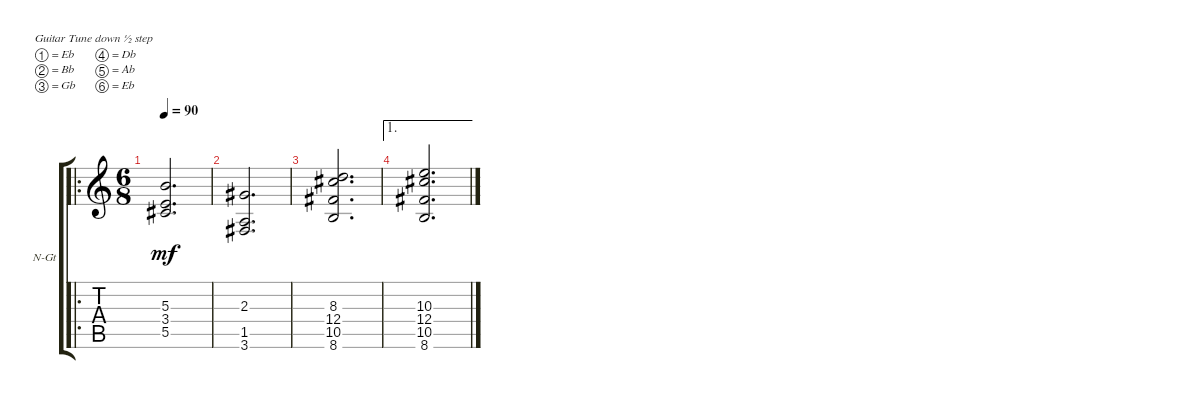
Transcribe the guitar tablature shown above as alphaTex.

\defaultSystemsLayout 4
\bracketExtendMode groupsimilarinstruments
\firstSystemTrackNameOrientation horizontal
\otherSystemsTrackNameOrientation horizontal
\track ("Nylon Guitar" "N-Gt") {instrument acousticguitarnylon}
\staff {score tabs}
\tuning (Eb4 Bb3 Gb3 Db3 Ab2 Eb2)
\ro
\ts (6 8)
\tempo 90
\clef g2
\ks c
(5.5 3.4 5.3).2{d dy mf instrument acousticguitarnylon} |
(1.5 2.3 3.6).2{d} |
(8.6 10.5 8.3 12.4).2{d} |
\ae 1
(8.6 10.5 10.3 12.4).2{d}
